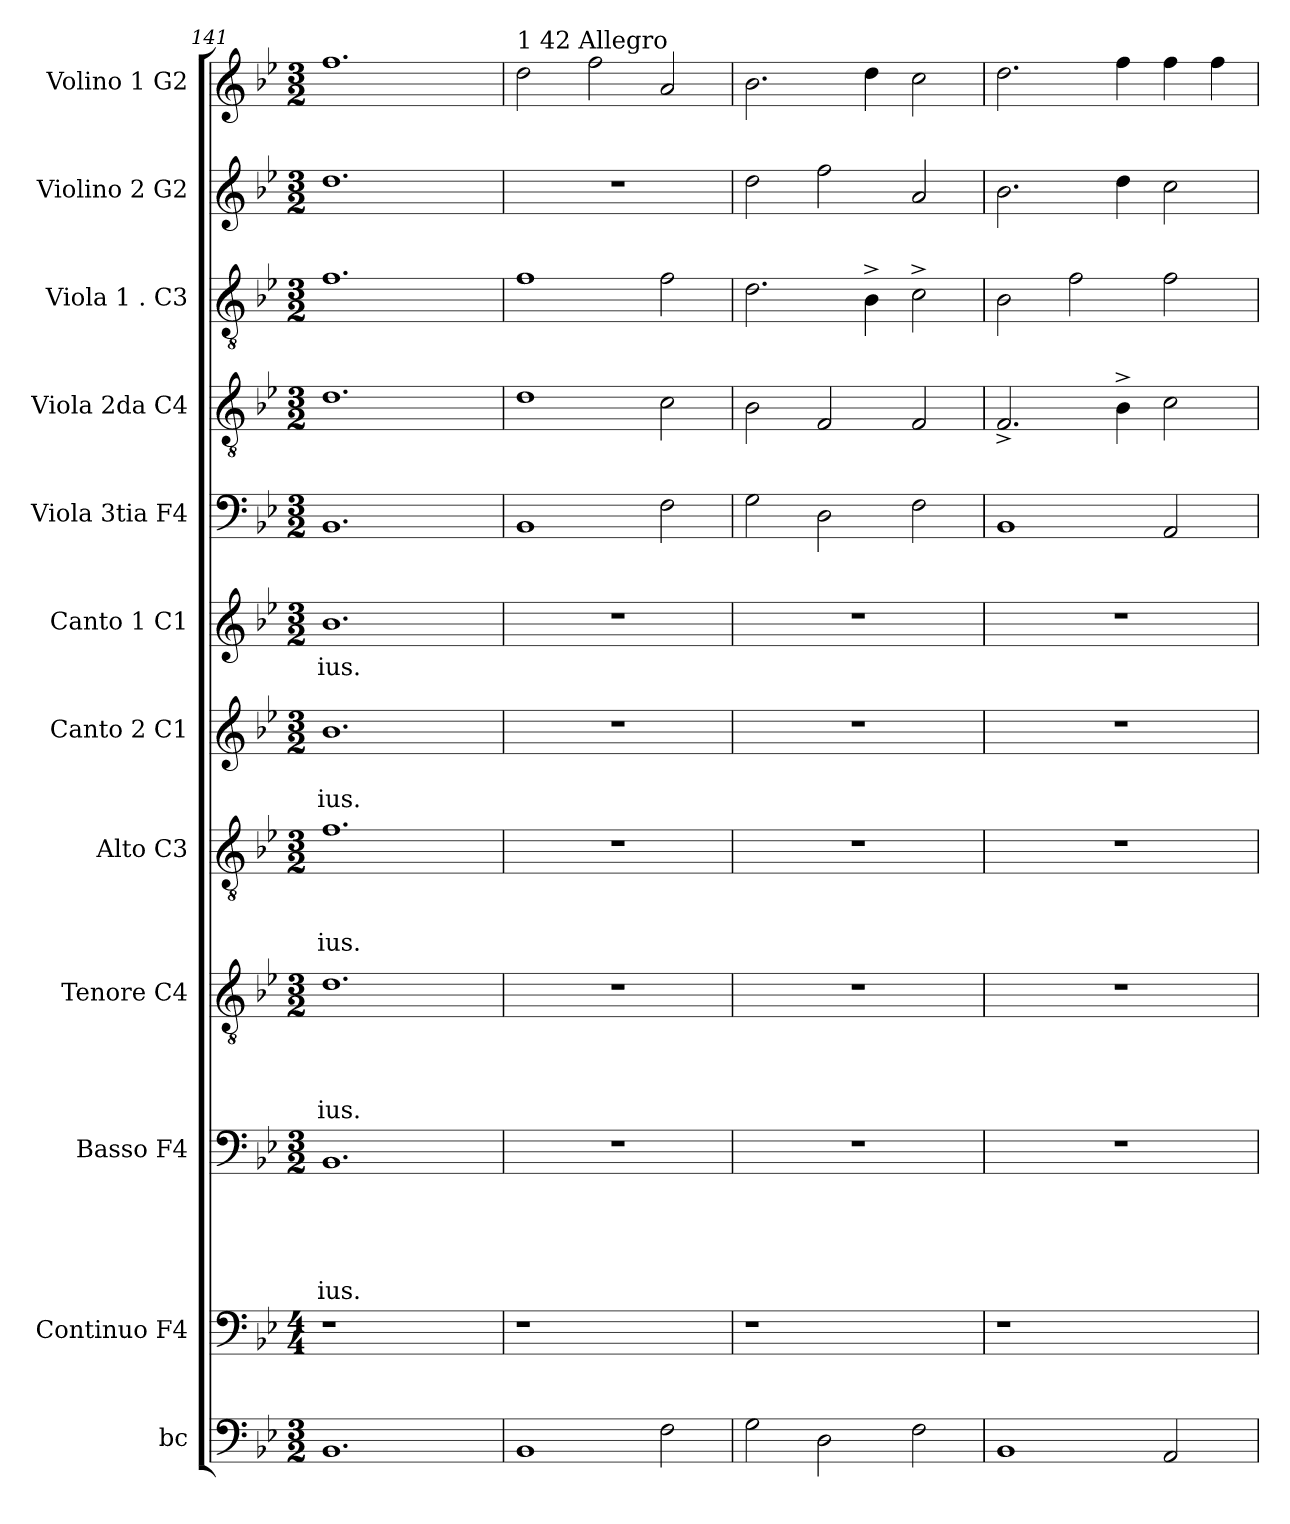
**kern	**kern	**kern	**text	**text	**text	**text	**text	**kern	**text	**text	**text	**text	**kern	**text	**text	**text	**kern	**text	**text	**kern	**text	**kern	**kern	**kern	**kern	**kern
*part12	*part11	*part10	*part10	*part10	*part10	*part10	*part10	*part9	*part9	*part9	*part9	*part9	*part8	*part8	*part8	*part8	*part7	*part7	*part7	*part6	*part6	*part5	*part4	*part3	*part2	*part1
*staff12	*staff11	*staff10	*staff10	*staff10	*staff10	*staff10	*staff10	*staff9	*staff9	*staff9	*staff9	*staff9	*staff8	*staff8	*staff8	*staff8	*staff7	*staff7	*staff7	*staff6	*staff6	*staff5	*staff4	*staff3	*staff2	*staff1
*I"bc	*I"Continuo F4	*I"Basso F4	*	*	*	*	*	*I"Tenore C4	*	*	*	*	*I"Alto C3	*	*	*	*I"Canto 2 C1	*	*	*I"Canto 1 C1	*	*I"Viola 3tia F4	*I"Viola 2da C4	*I"Viola 1 . C3	*I"Violino 2 G2	*I"Volino 1 G2
*I'bc	*	*I'B	*	*	*	*	*	*I'T	*	*	*	*	*I'A	*	*	*	*I'C2	*	*	*I'C1	*	*I'Vla3	*I'Vla2	*I'Vla1	*I'Vl2	*I'Vl1
*clefF4	*clefF4	*clefF4	*	*	*	*	*	*clefGv2	*	*	*	*	*clefGv2	*	*	*	*clefG2	*	*	*clefG2	*	*clefF4	*clefGv2	*clefGv2	*clefG2	*clefG2
*k[b-e-]	*k[b-e-]	*k[b-e-]	*	*	*	*	*	*k[b-e-]	*	*	*	*	*k[b-e-]	*	*	*	*k[b-e-]	*	*	*k[b-e-]	*	*k[b-e-]	*k[b-e-]	*k[b-e-]	*k[b-e-]	*k[b-e-]
*B-:	*B-:	*B-:	*	*	*	*	*	*B-:	*	*	*	*	*B-:	*	*	*	*B-:	*	*	*B-:	*	*B-:	*B-:	*B-:	*B-:	*B-:
*M3/2	*M4/4	*M3/2	*	*	*	*	*	*M3/2	*	*	*	*	*M3/2	*	*	*	*M3/2	*	*	*M3/2	*	*M3/2	*M3/2	*M3/2	*M3/2	*M3/2
=141	=141	=141	=141	=141	=141	=141	=141	=141	=141	=141	=141	=141	=141	=141	=141	=141	=141	=141	=141	=141	=141	=141	=141	=141	=141	=141
!	!	!	!	!	!	!	!LO:LY:b	!	!	!	!	!LO:LY:b	!	!	!	!LO:LY:b	!	!	!LO:LY:b	!	!LO:LY:b	!	!	!	!	!
1.BB-	1r	1.BB-	.	.	.	.	-ius.	1.d	.	.	.	-ius.	1.f	.	.	-ius.	1.b-	.	-ius.	1.b-	-ius.	1.BB-	1.d	1.f	1.dd	1.ff
.	2ryy	.	.	.	.	.	.	.	.	.	.	.	.	.	.	.	.	.	.	.	.	.	.	.	.	.
!!LO:LB:g=z
=142	=142	=142	=142	=142	=142	=142	=142	=142	=142	=142	=142	=142	=142	=142	=142	=142	=142	=142	=142	=142	=142	=142	=142	=142	=142	=142
!	!	!	!	!	!	!	!	!	!	!	!	!	!	!	!	!	!	!	!	!	!	!	!	!	!	!LO:TX:a:t=1 42 Allegro
!	!	!	!	!	!	!	!	!	!	!	!	!	!	!	!	!	!	!	!	!	!	!	!	!	!LO:N:vis=1	!
1BB-	1r	1.r	.	.	.	.	.	1.r	.	.	.	.	1.r	.	.	.	1.r	.	.	1.r	.	1BB-	1d	1f	1.r	2dd\
.	.	.	.	.	.	.	.	.	.	.	.	.	.	.	.	.	.	.	.	.	.	.	.	.	.	2ff\
2F\	2ryy	.	.	.	.	.	.	.	.	.	.	.	.	.	.	.	.	.	.	.	.	2F\	2c\	2f\	.	2a/
=143	=143	=143	=143	=143	=143	=143	=143	=143	=143	=143	=143	=143	=143	=143	=143	=143	=143	=143	=143	=143	=143	=143	=143	=143	=143	=143
2G\	1r	1.r	.	.	.	.	.	1.r	.	.	.	.	1.r	.	.	.	1.r	.	.	1.r	.	2G\	2B-\	2.d\	2dd\	2.b-\
2D\	.	.	.	.	.	.	.	.	.	.	.	.	.	.	.	.	.	.	.	.	.	2D\	2F/	.	2ff\	.
.	.	.	.	.	.	.	.	.	.	.	.	.	.	.	.	.	.	.	.	.	.	.	.	4B-^>\	.	4dd\
2F\	2ryy	.	.	.	.	.	.	.	.	.	.	.	.	.	.	.	.	.	.	.	.	2F\	2F/	2c^>\	2a/	2cc\
=144	=144	=144	=144	=144	=144	=144	=144	=144	=144	=144	=144	=144	=144	=144	=144	=144	=144	=144	=144	=144	=144	=144	=144	=144	=144	=144
1BB-	1r	1.r	.	.	.	.	.	1.r	.	.	.	.	1.r	.	.	.	1.r	.	.	1.r	.	1BB-	2.F^</	2B-\	2.b-\	2.dd\
.	.	.	.	.	.	.	.	.	.	.	.	.	.	.	.	.	.	.	.	.	.	.	.	2f\	.	.
.	.	.	.	.	.	.	.	.	.	.	.	.	.	.	.	.	.	.	.	.	.	.	4B-^>\	.	4dd\	4ff\
2AA/	2ryy	.	.	.	.	.	.	.	.	.	.	.	.	.	.	.	.	.	.	.	.	2AA/	2c\	2f\	2cc\	4ff\
.	.	.	.	.	.	.	.	.	.	.	.	.	.	.	.	.	.	.	.	.	.	.	.	.	.	4ff\
=	=	=	=	=	=	=	=	=	=	=	=	=	=	=	=	=	=	=	=	=	=	=	=	=	=	=
*-	*-	*-	*-	*-	*-	*-	*-	*-	*-	*-	*-	*-	*-	*-	*-	*-	*-	*-	*-	*-	*-	*-	*-	*-	*-	*-
